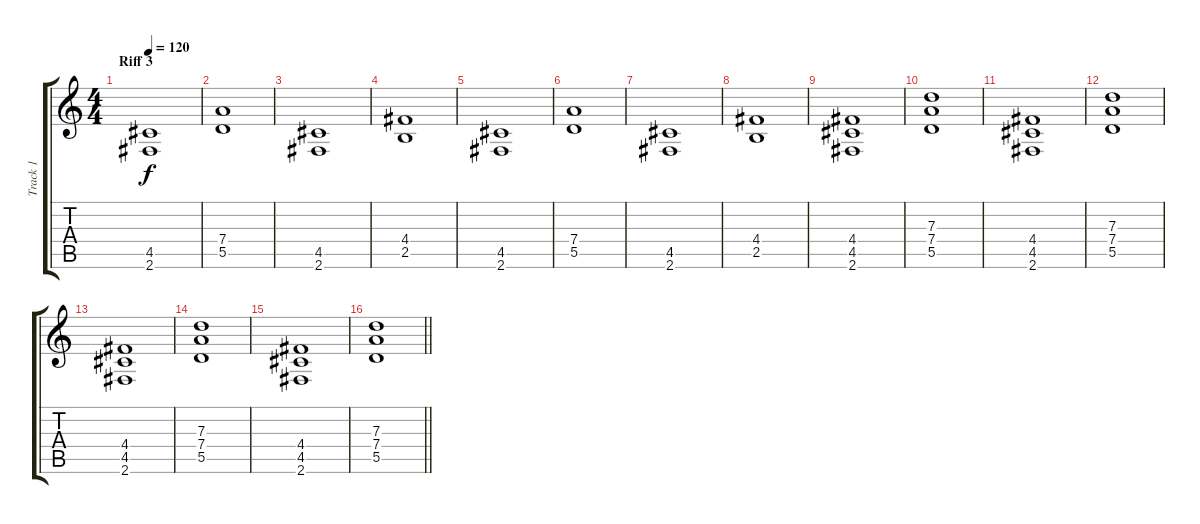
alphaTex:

\track ("Track 1" "Track 1") {instrument distortionguitar}
\staff {score tabs}
\tuning (E4 B3 G3 D3 A2 E2) {hide}
\ts (4 4)
\section ("" "Riff 3")
\tempo 120
\clef g2
\ks c
(4.5 2.6).1{dy f} |
(7.4 5.5).1 |
(4.5 2.6).1 |
(4.4 2.5).1 |
(4.5 2.6).1 |
(7.4 5.5).1 |
(4.5 2.6).1 |
(4.4 2.5).1 |
(4.4 4.5 2.6).1 |
(7.3 7.4 5.5).1 |
(4.4 4.5 2.6).1 |
(7.3 7.4 5.5).1 |
(4.4 4.5 2.6).1 |
(7.3 7.4 5.5).1 |
(4.4 4.5 2.6).1 |
\barLineRight lightlight
(7.3 7.4 5.5).1
